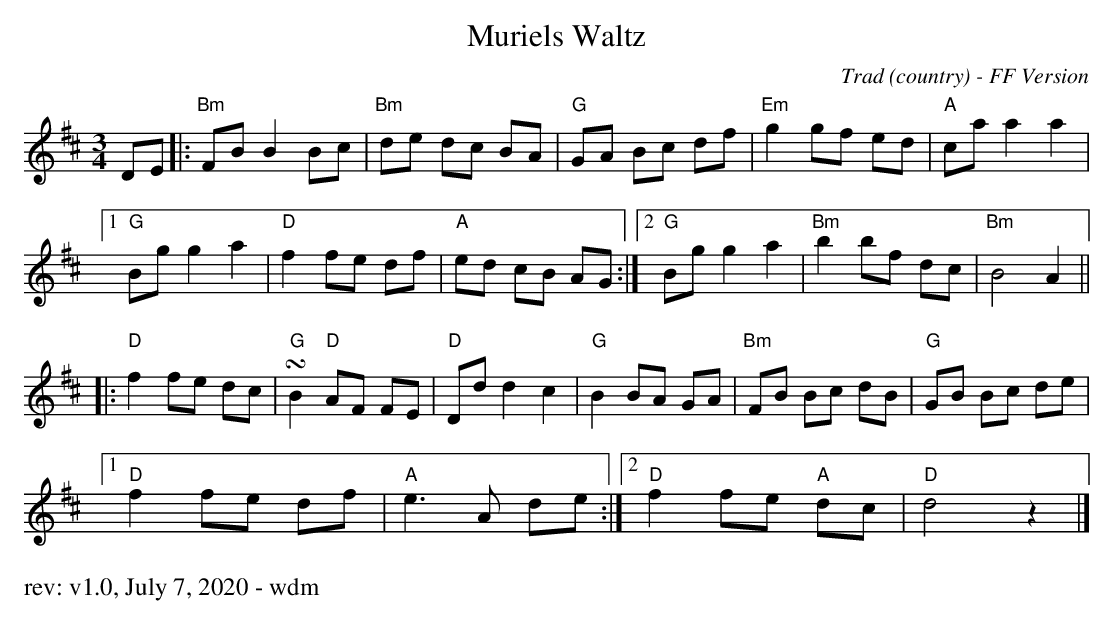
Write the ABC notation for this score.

X:1
T: Muriels Waltz
O: Trad (country) - FF Version
M: 3/4
K: Dmaj
DE |:\
"Bm"FB B2 Bc | "Bm"de dc BA | "G"GA Bc df | "Em"g2 gf ed | "A"ca a2 a2 |[1
"G"Bg g2 a2 | "D"f2 fe df | "A"ed cB AG :|[2 "G"Bg g2a2 | "Bm"b2 bf dc | "Bm"B4 A2 ||:
"D"f2 fe dc | "G"!turn!B2 "D"AF FE | "D"Dd d2 c2 | "G"B2 BA GA | "Bm"FB Bc dB | "G"GB Bc de |[1
"D"f2 fe df | "A"e3 A de :|[2 "D"f2 fe "A"dc | "D"d4 z2 |]
